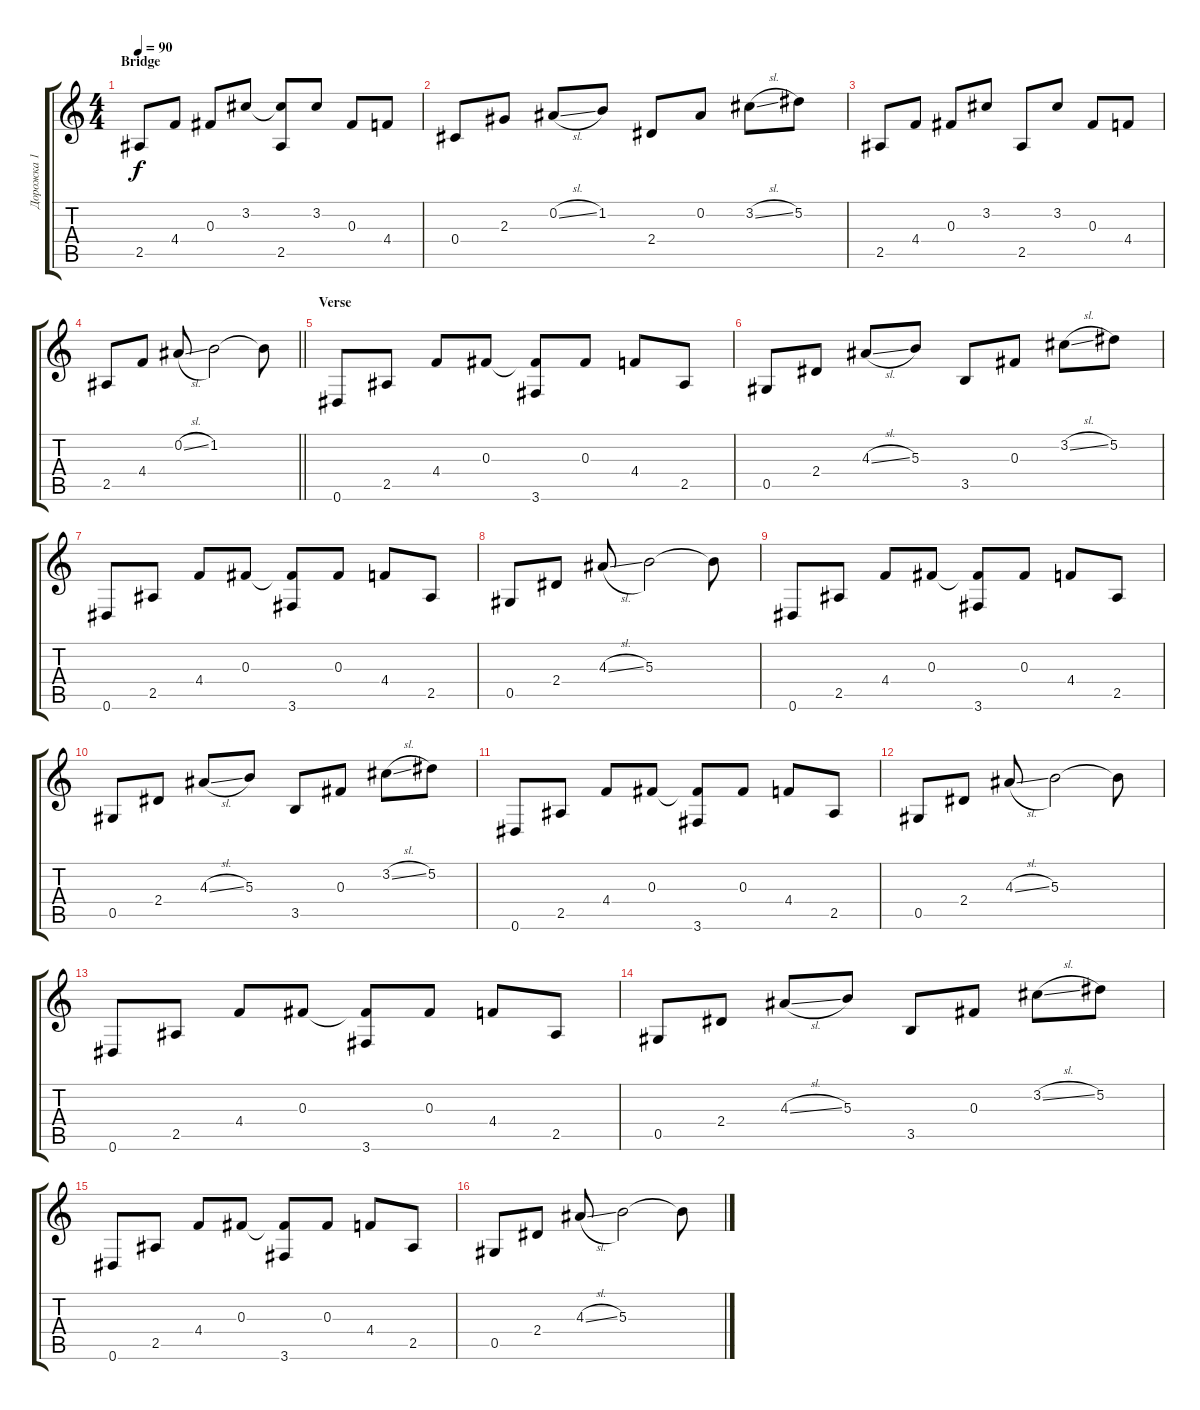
\track ("Дорожка 1" "Дорожка 1") {instrument acousticguitarsteel}
\staff {score tabs}
\tuning (Eb4 Bb3 Gb3 Db3 Ab2 Eb2) {hide}
\ts (4 4)
\section ("" "Bridge")
\tempo 90
\clef g2
\ks c
2.5.8{dy f instrument acousticguitarsteel} 4.4.8 0.3.8 3.2.8 (3.2{t} 2.5).8 3.2.8 0.3.8 4.4.8 |
0.4.8 2.3.8 0.2{sl}.8 1.2.8 2.4.8 0.2.8 3.2{sl}.8 5.2.8 |
2.5.8 4.4.8 0.3.8 3.2.8 2.5.8 3.2.8 0.3.8 4.4.8 |
\barLineRight lightlight
2.5.8 4.4.8 0.2{sl}.8 1.2.2 1.2{t}.8 |
\section ("" "Verse")
0.6.8 2.5.8 4.4.8 0.3.8 (0.3{t} 3.6).8 0.3.8 4.4.8 2.5.8 |
0.5.8 2.4.8 4.3{sl}.8 5.3.8 3.5.8 0.3.8 3.2{sl}.8 5.2.8 |
0.6.8 2.5.8 4.4.8 0.3.8 (0.3{t} 3.6).8 0.3.8 4.4.8 2.5.8 |
0.5.8 2.4.8 4.3{sl}.8 5.3.2 5.3{t}.8 |
0.6.8 2.5.8 4.4.8 0.3.8 (0.3{t} 3.6).8 0.3.8 4.4.8 2.5.8 |
0.5.8 2.4.8 4.3{sl}.8 5.3.8 3.5.8 0.3.8 3.2{sl}.8 5.2.8 |
0.6.8 2.5.8 4.4.8 0.3.8 (0.3{t} 3.6).8 0.3.8 4.4.8 2.5.8 |
0.5.8 2.4.8 4.3{sl}.8 5.3.2 5.3{t}.8 |
0.6.8 2.5.8 4.4.8 0.3.8 (0.3{t} 3.6).8 0.3.8 4.4.8 2.5.8 |
0.5.8 2.4.8 4.3{sl}.8 5.3.8 3.5.8 0.3.8 3.2{sl}.8 5.2.8 |
0.6.8 2.5.8 4.4.8 0.3.8 (0.3{t} 3.6).8 0.3.8 4.4.8 2.5.8 |
0.5.8 2.4.8 4.3{sl}.8 5.3.2 5.3{t}.8
